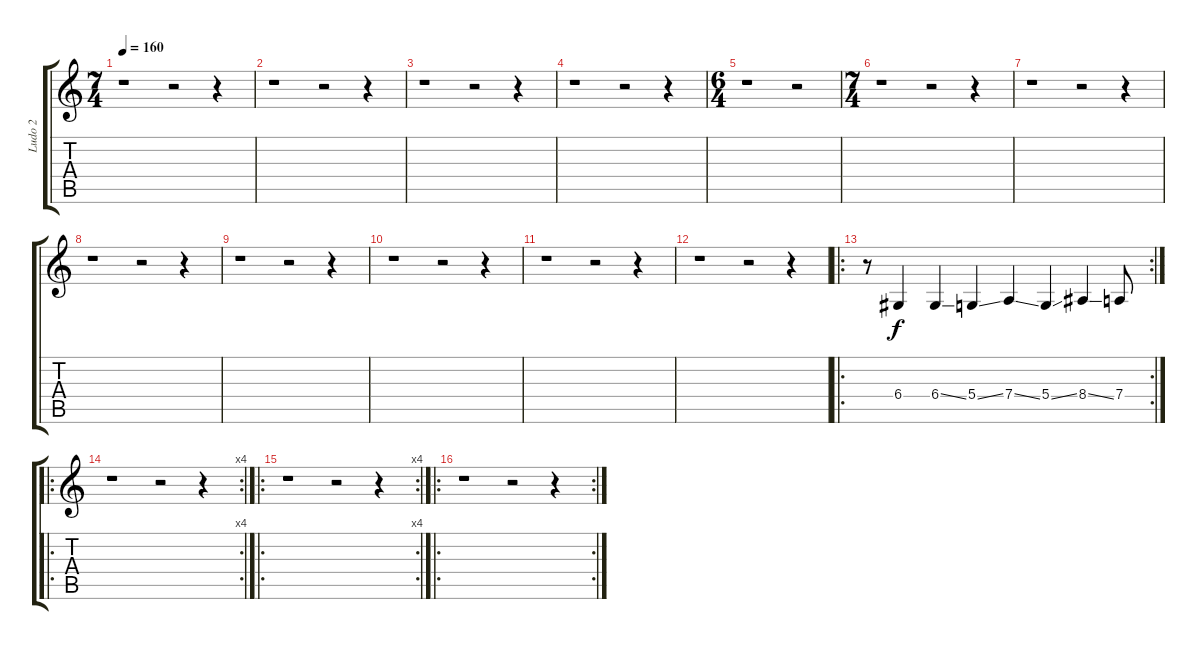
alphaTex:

\track (" Ludo 2" " Ludo 2") {instrument koto}
\staff {score tabs}
\tuning (E4 B3 G3 D3 A2 E2) {hide}
\ts (7 4)
\tempo 160
\clef g2
\ks c
r.1{dy f} r.2 r.4 |
r.1 r.2 r.4 |
r.1 r.2 r.4 |
r.1 r.2 r.4 |
\ts (6 4)
r.1 r.2 |
\ts (7 4)
r.1 r.2 r.4 |
r.1 r.2 r.4 |
r.1 r.2 r.4 |
r.1 r.2 r.4 |
r.1 r.2 r.4 |
r.1 r.2 r.4 |
r.1 r.2 r.4 |
\ro
\rc 2
r.8 6.4.4 6.4{ss}.4 5.4{ss}.4 7.4{ss}.4 5.4{ss}.4 8.4{ss}.4 7.4.8 |
\ro
\rc 4
r.1 r.2 r.4 |
\ro
\rc 4
r.1 r.2 r.4 |
\ro
\rc 2
r.1 r.2 r.4
